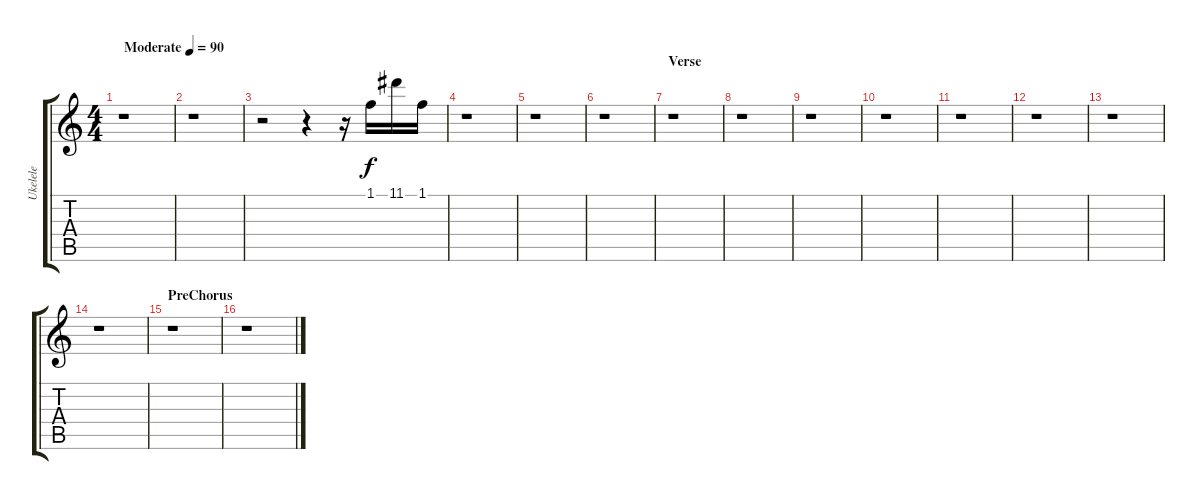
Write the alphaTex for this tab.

\track ("Ukelele" "Ukelele") {instrument acousticguitarnylon}
\staff {score tabs}
\tuning (E4 B3 G3 D3 A2 E2) {hide}
\ts (4 4)
\tempo (90 "Moderate")
\clef g2
\ks c
r.1{dy f instrument acousticguitarnylon} |
r.1 |
r.2 r.4 r.16 1.1.16 11.1.16 1.1.16 |
r.1 |
r.1 |
r.1 |
\section ("" "Verse")
r.1 |
r.1 |
r.1 |
r.1 |
r.1 |
r.1 |
r.1 |
r.1 |
\section ("" "PreChorus")
r.1 |
r.1
